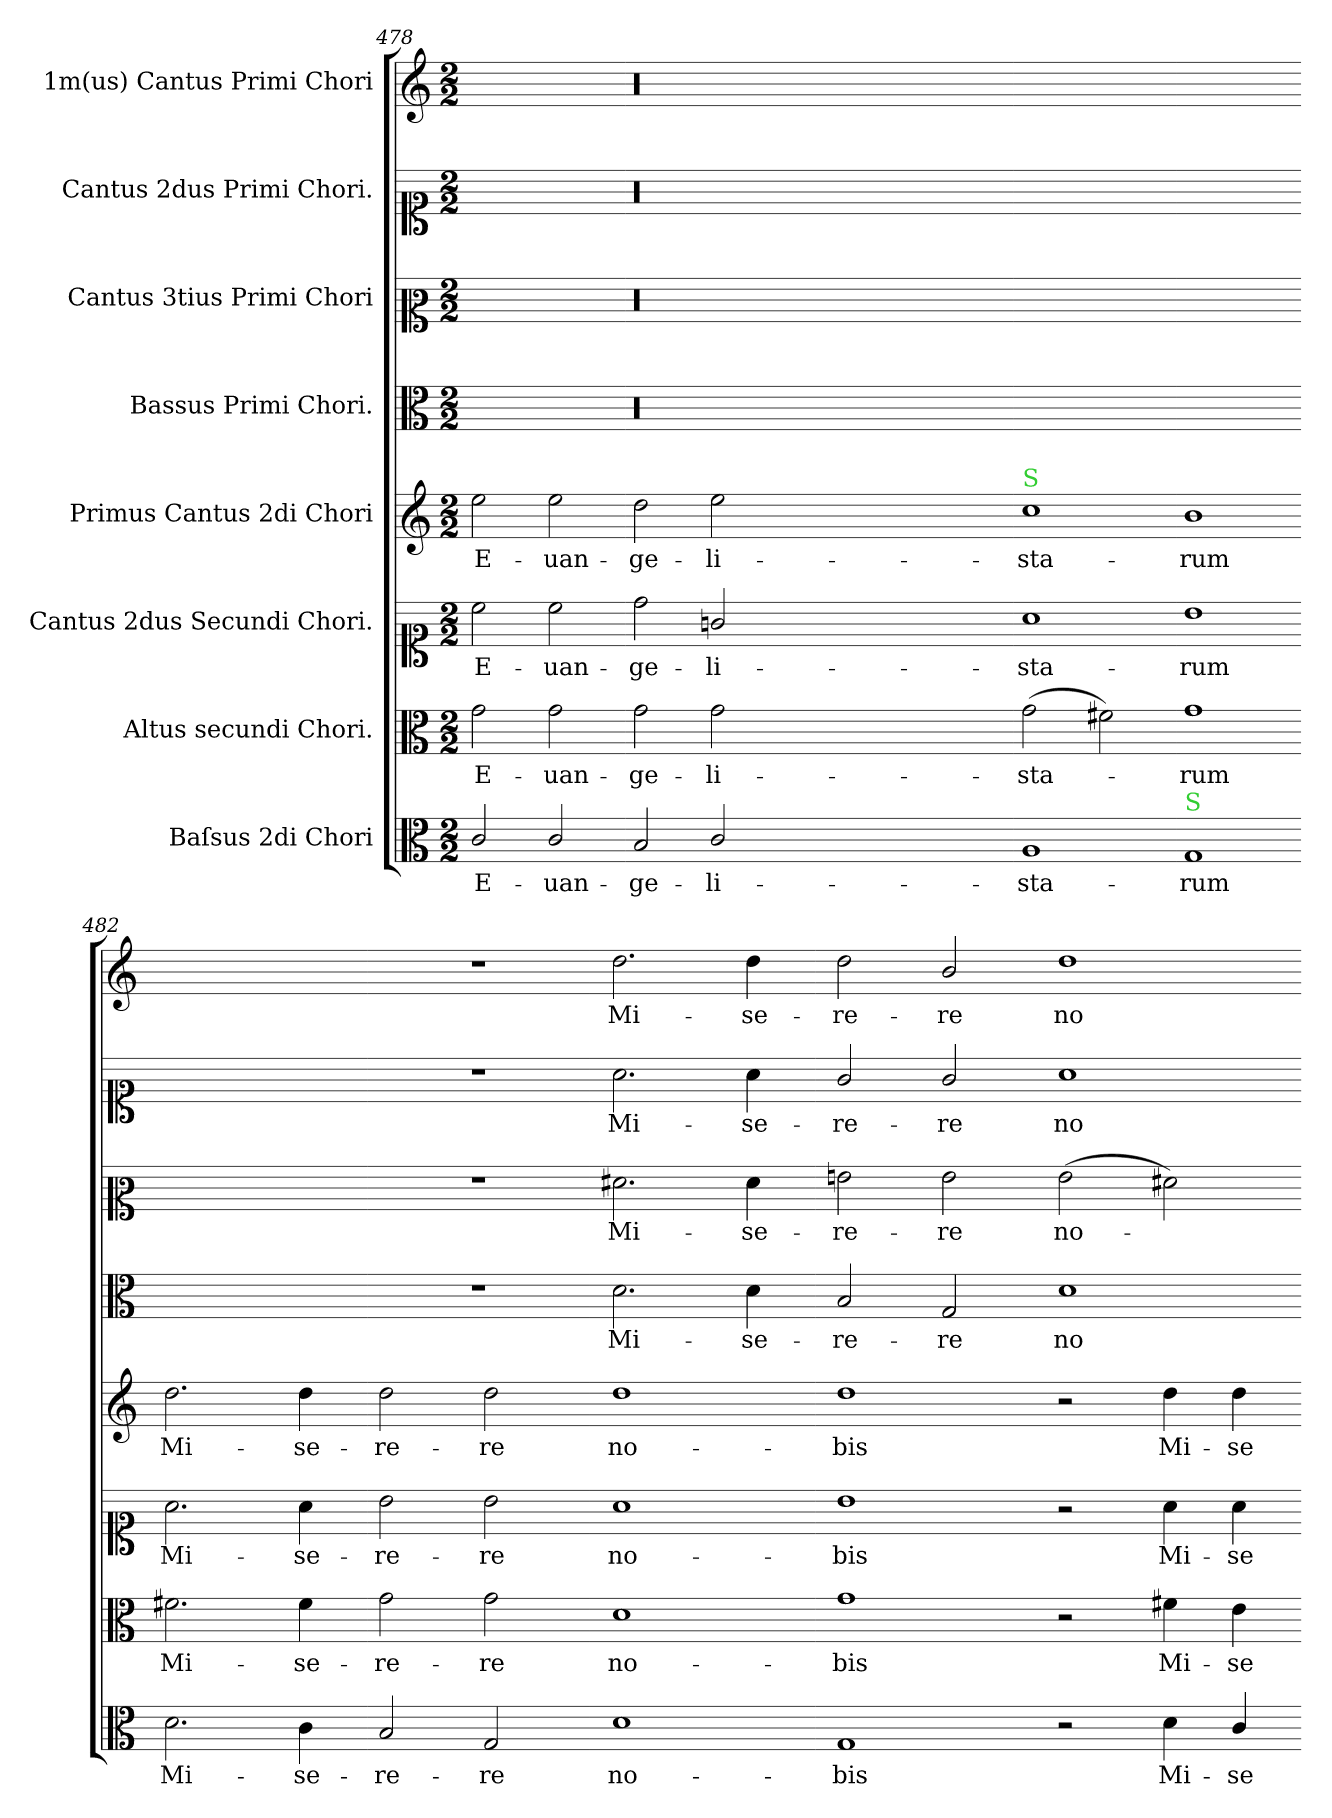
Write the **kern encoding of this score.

**kern	**text	**kern	**text	**kern	**text	**kern	**text	**kern	**text	**kern	**text	**kern	**text	**kern	**text
*part8	*part8	*part7	*part7	*part6	*part6	*part5	*part5	*part4	*part4	*part3	*part3	*part2	*part2	*part1	*part1
*staff8	*staff8	*staff7	*staff7	*staff6	*staff6	*staff5	*staff5	*staff4	*staff4	*staff3	*staff3	*staff2	*staff2	*staff1	*staff1
*I"Baſsus 2di Chori	*	*I"Altus secundi Chori.	*	*I"Cantus 2dus Secundi Chori.	*	*I"Primus Cantus 2di Chori	*	*I"Bassus Primi Chori.	*	*I"Cantus 3tius Primi Chori	*	*I"Cantus 2dus Primi Chori.	*	*I"1m(us) Cantus Primi Chori	*
*clefC3	*	*clefC3	*	*clefC1	*	*clefG2	*	*clefC3	*	*clefC2	*	*clefC1	*	*clefG2	*
*k[]	*	*k[]	*	*k[]	*	*k[]	*	*k[]	*	*k[]	*	*k[]	*	*k[]	*
*M2/2	*	*M2/2	*	*M2/2	*	*M2/2	*	*M2/2	*	*M2/2	*	*M2/2	*	*M2/2	*
=478	=478	=478	=478	=478	=478	=478	=478	=478	=478	=478	=478	=478	=478	=478	=478
2c/	E-	2g\	E-	2cc\	E-	2ee\	E-	1ryy	.	1ryy	.	1ryy	.	1ryy	.
2c/	-uan-	2g\	-uan-	2cc\	-uan-	2ee\	-uan-	.	.	.	.	.	.	.	.
=479-	=479-	=479-	=479-	=479-	=479-	=479-	=479-	=479-	=479-	=479-	=479-	=479-	=479-	=479-	=479-
2B/	-ge-	2g\	-ge-	2dd\	-ge-	2dd\	-ge-	00r	.	00r	.	00r	.	00r	.
2c/	-li-	2g\	-li-	2gn/	-li-	2ee\	-li-	.	.	.	.	.	.	.	.
0.ryy	.	0.ryy	.	0.ryy	.	0.ryy	.	.	.	.	.	.	.	.	.
=480-	=480-	=480-	=480-	=480-	=480-	=480-	=480-	=480-	=480-	=480-	=480-	=480-	=480-	=480-	=480-
!	!	!	!	!	!	!LO:TX:a:color=limegreen:t=S	!	!	!	!	!	!	!	!	!
1A	-sta-	(2g\	-sta-	1a	-sta-	1cc	-sta-	1ryy	.	1ryy	.	1ryy	.	1ryy	.
.	.	2f#X\)	.	.	.	.	.	.	.	.	.	.	.	.	.
=481-	=481-	=481-	=481-	=481-	=481-	=481-	=481-	=481-	=481-	=481-	=481-	=481-	=481-	=481-	=481-
!LO:TX:a:color=limegreen:t=S	!	!	!	!	!	!	!	!	!	!	!	!	!	!	!
1G	-rum	1g	-rum	1b	-rum	1b	-rum	1ryy	.	1ryy	.	1ryy	.	1ryy	.
=482-	=482-	=482-	=482-	=482-	=482-	=482-	=482-	=482-	=482-	=482-	=482-	=482-	=482-	=482-	=482-
2.d\	Mi-	2.f#X\	Mi-	2.a\	Mi-	2.dd\	Mi-	1ryy	.	1ryy	.	1ryy	.	1ryy	.
4c\	-se-	4f#\	-se-	4a\	-se-	4dd\	-se-	.	.	.	.	.	.	.	.
=483-	=483-	=483-	=483-	=483-	=483-	=483-	=483-	=483-	=483-	=483-	=483-	=483-	=483-	=483-	=483-
2B/	-re-	2g\	-re-	2b\	-re-	2dd\	-re-	1r	.	1r	.	1r	.	1r	.
2G/	-re	2g\	-re	2b\	-re	2dd\	-re	.	.	.	.	.	.	.	.
=484-	=484-	=484-	=484-	=484-	=484-	=484-	=484-	=484-	=484-	=484-	=484-	=484-	=484-	=484-	=484-
1d	no-	1d	no-	1a	no-	1dd	no-	2.d\	Mi-	2.f#X\	Mi-	2.a\	Mi-	2.dd\	Mi-
.	.	.	.	.	.	.	.	4d\	-se-	4f#\	-se-	4a\	-se-	4dd\	-se-
=485-	=485-	=485-	=485-	=485-	=485-	=485-	=485-	=485-	=485-	=485-	=485-	=485-	=485-	=485-	=485-
1G	-bis	1g	-bis	1b	-bis	1dd	-bis	2B/	-re-	2gn\	-re-	2g/	-re-	2dd\	-re-
.	.	.	.	.	.	.	.	2G/	-re	2g\	-re	2g/	-re	2b/	-re
=486-	=486-	=486-	=486-	=486-	=486-	=486-	=486-	=486-	=486-	=486-	=486-	=486-	=486-	=486-	=486-
2r	.	2r	.	2r	.	2r	.	1d	no-	(2g\	no-	1a	no-	1dd	no-
!	!LO:LY:i	!	!	!	!LO:LY:i	!	!LO:LY:i	!	!	!	!	!	!	!	!
4d\	Mi-	4f#X\	Mi-	4a\	Mi-	4dd\	Mi-	.	.	2f#X\)	.	.	.	.	.
!	!LO:LY:i	!	!	!	!LO:LY:i	!	!LO:LY:i	!	!	!	!	!	!	!	!
4c/	-se-	4e\	-se-	4a\	-se-	4dd\	-se-	.	.	.	.	.	.	.	.
=-	=-	=-	=-	=-	=-	=-	=-	=-	=-	=-	=-	=-	=-	=-	=-
*-	*-	*-	*-	*-	*-	*-	*-	*-	*-	*-	*-	*-	*-	*-	*-
